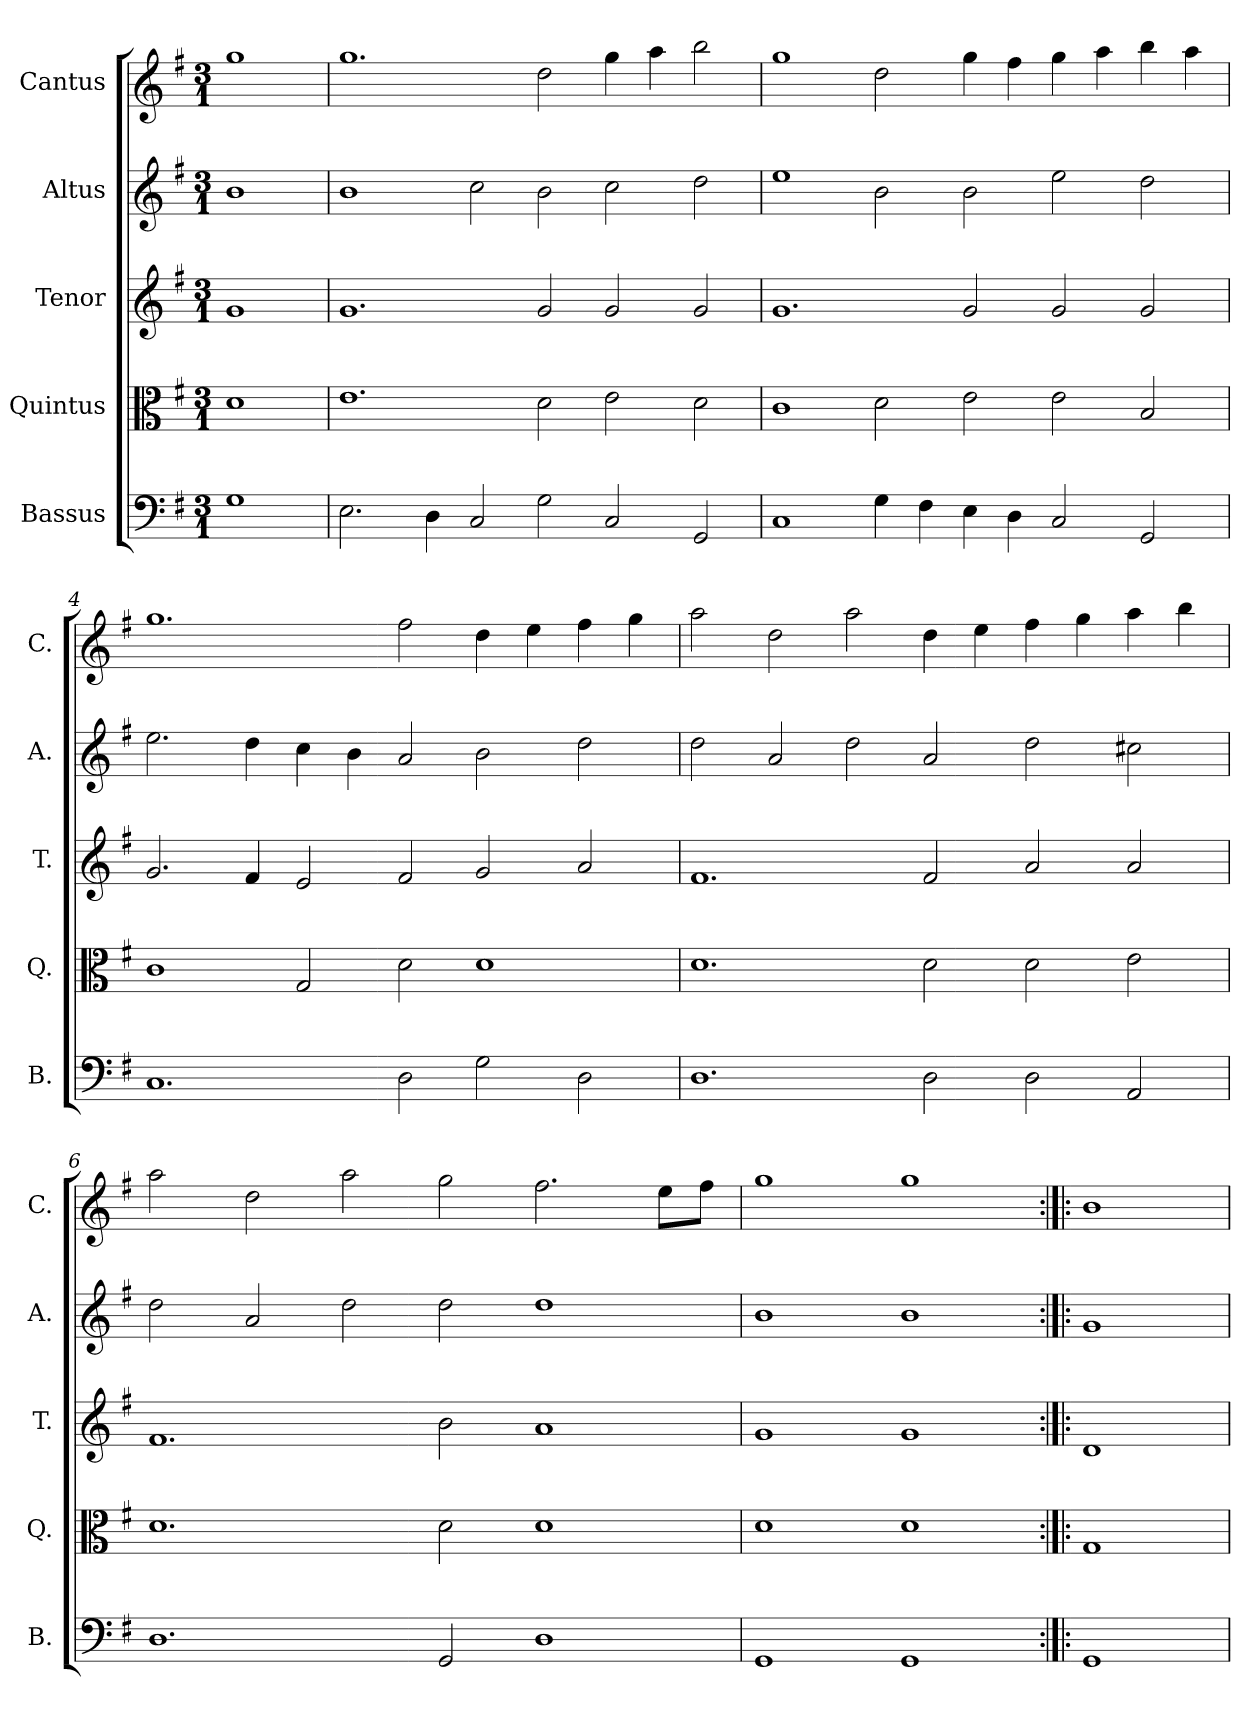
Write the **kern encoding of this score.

**kern	**kern	**kern	**kern	**kern
*part5	*part4	*part3	*part2	*part1
*staff5	*staff4	*staff3	*staff2	*staff1
*I"Bassus	*I"Quintus	*I"Tenor	*I"Altus	*I"Cantus
*I'B.	*I'Q.	*I'T.	*I'A.	*I'C.
*clefF4	*clefC3	*clefG2	*clefG2	*clefG2
*k[f#]	*k[f#]	*k[f#]	*k[f#]	*k[f#]
*G:	*G:	*G:	*G:	*G:
*M3/1	*M3/1	*M3/1	*M3/1	*M3/1
=1	=1	=1	=1	=1
1G\	1d\	1g/	1b\	1gg\
=2	=2	=2	=2	=2
2.E\	1.e\	1.g/	1b\	1.gg\
4D\	.	.	.	.
2C/	.	.	2cc\	.
2G\	2d\	2g/	2b\	2dd\
2C/	2e\	2g/	2cc\	4gg\
.	.	.	.	4aa\
2GG/	2d\	2g/	2dd\	2bb\
=3	=3	=3	=3	=3
1C/	1c\	1.g/	1ee\	1gg\
4G\	2d\	.	2b\	2dd\
4F#\	.	.	.	.
4E\	2e\	2g/	2b\	4gg\
4D\	.	.	.	4ff#\
2C/	2e\	2g/	2ee\	4gg\
.	.	.	.	4aa\
2GG/	2B/	2g/	2dd\	4bb\
.	.	.	.	4aa\
=4	=4	=4	=4	=4
1.C/	1c\	2.g/	2.ee\	1.gg\
.	.	4f#/	4dd\	.
.	2G/	2e/	4cc\	.
.	.	.	4b\	.
2D\	2d\	2f#/	2a/	2ff#\
2G\	1d\	2g/	2b\	4dd\
.	.	.	.	4ee\
2D\	.	2a/	2dd\	4ff#\
.	.	.	.	4gg\
=5	=5	=5	=5	=5
1.D\	1.d\	1.f#/	2dd\	2aa\
.	.	.	2a/	2dd\
.	.	.	2dd\	2aa\
2D\	2d\	2f#/	2a/	4dd\
.	.	.	.	4ee\
2D\	2d\	2a/	2dd\	4ff#\
.	.	.	.	4gg\
2AA/	2e\	2a/	2cc#X\	4aa\
.	.	.	.	4bb\
=6	=6	=6	=6	=6
1.D\	1.d\	1.f#/	2dd\	2aa\
.	.	.	2a/	2dd\
.	.	.	2dd\	2aa\
2GG/	2d\	2b\	2dd\	2gg\
1D\	1d\	1a/	1dd\	2.ff#\
.	.	.	.	8ee\L
.	.	.	.	8ff#\J
=7	=7	=7	=7	=7
1GG/	1d\	1g/	1b\	1gg\
1GG/	1d\	1g/	1b\	1gg\
!!LO:LB:g=z
=8:|!|:	=8:|!|:	=8:|!|:	=8:|!|:	=8:|!|:
1GG/	1G/	1d/	1g/	1b\
=	=	=	=	=
*-	*-	*-	*-	*-
